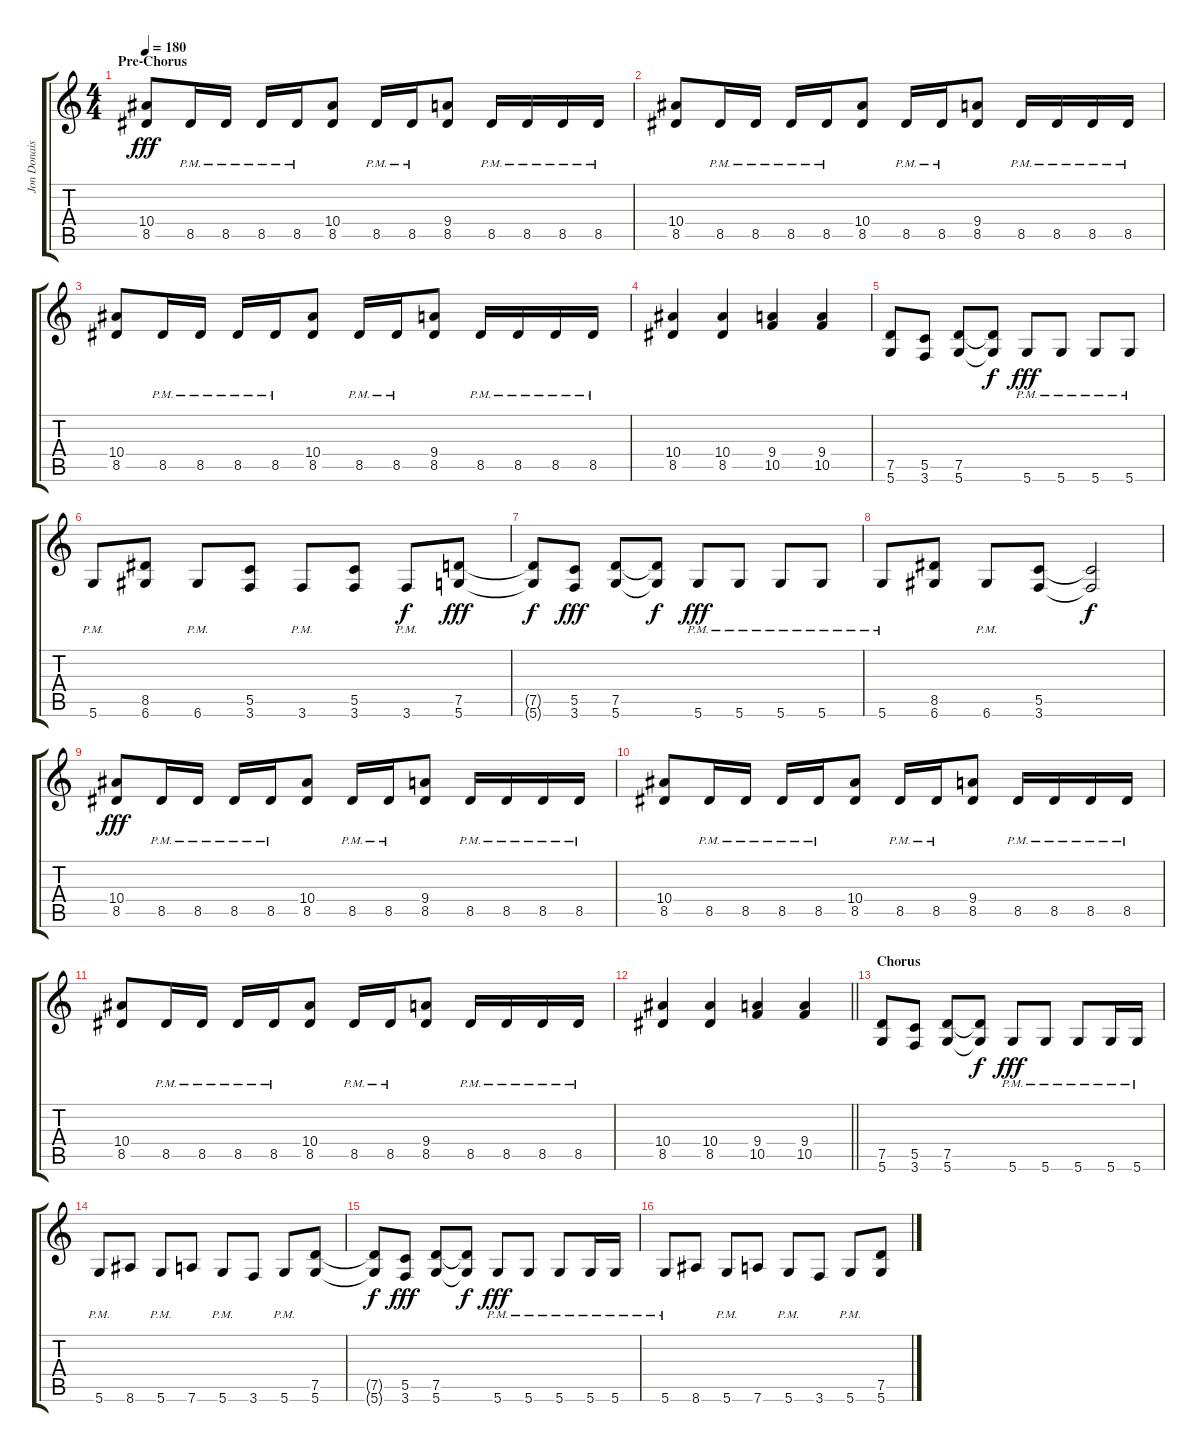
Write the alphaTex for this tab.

\track ("Jon Donais" "Jon Donais") {instrument distortionguitar}
\staff {score tabs}
\tuning (D4 A3 F3 C3 G2 D2) {hide}
\ts (4 4)
\section ("" "Pre-Chorus")
\tempo 180
\clef g2
\ks c
(10.4 8.5).8{dy fff} 8.5{pm}.16 8.5{pm}.16 8.5{pm}.16 8.5{pm}.16 (10.4 8.5).8 8.5{pm}.16 8.5{pm}.16 (9.4 8.5).8 8.5{pm}.16 8.5{pm}.16 8.5{pm}.16 8.5{pm}.16 |
(10.4 8.5).8 8.5{pm}.16 8.5{pm}.16 8.5{pm}.16 8.5{pm}.16 (10.4 8.5).8 8.5{pm}.16 8.5{pm}.16 (9.4 8.5).8 8.5{pm}.16 8.5{pm}.16 8.5{pm}.16 8.5{pm}.16 |
(10.4 8.5).8 8.5{pm}.16 8.5{pm}.16 8.5{pm}.16 8.5{pm}.16 (10.4 8.5).8 8.5{pm}.16 8.5{pm}.16 (9.4 8.5).8 8.5{pm}.16 8.5{pm}.16 8.5{pm}.16 8.5{pm}.16 |
(10.4 8.5).4 (10.4 8.5).4 (9.4 10.5).4 (9.4 10.5).4 |
(7.5 5.6).8 (5.5 3.6).8 (7.5 5.6).8 (7.5{t} 5.6{t}).8{dy f} 5.6{pm}.8{dy fff} 5.6{pm}.8 5.6{pm}.8 5.6{pm}.8 |
5.6{pm}.8 (8.5 6.6).8 6.6{pm}.8 (5.5 3.6).8 3.6{pm}.8 (5.5 3.6).8 3.6{pm}.8{dy f} (7.5 5.6).8{dy fff} |
(7.5{t} 5.6{t}).8{dy f} (5.5 3.6).8{dy fff} (7.5 5.6).8 (7.5{t} 5.6{t}).8{dy f} 5.6{pm}.8{dy fff} 5.6{pm}.8 5.6{pm}.8 5.6{pm}.8 |
5.6{pm}.8 (8.5 6.6).8 6.6{pm}.8 (5.5 3.6).8 (5.5{t} 3.6{t}).2{dy f} |
(10.4 8.5).8{dy fff} 8.5{pm}.16 8.5{pm}.16 8.5{pm}.16 8.5{pm}.16 (10.4 8.5).8 8.5{pm}.16 8.5{pm}.16 (9.4 8.5).8 8.5{pm}.16 8.5{pm}.16 8.5{pm}.16 8.5{pm}.16 |
(10.4 8.5).8 8.5{pm}.16 8.5{pm}.16 8.5{pm}.16 8.5{pm}.16 (10.4 8.5).8 8.5{pm}.16 8.5{pm}.16 (9.4 8.5).8 8.5{pm}.16 8.5{pm}.16 8.5{pm}.16 8.5{pm}.16 |
(10.4 8.5).8 8.5{pm}.16 8.5{pm}.16 8.5{pm}.16 8.5{pm}.16 (10.4 8.5).8 8.5{pm}.16 8.5{pm}.16 (9.4 8.5).8 8.5{pm}.16 8.5{pm}.16 8.5{pm}.16 8.5{pm}.16 |
\barLineRight lightlight
(10.4 8.5).4 (10.4 8.5).4 (9.4 10.5).4 (9.4 10.5).4 |
\section ("" "Chorus")
(7.5 5.6).8 (5.5 3.6).8 (7.5 5.6).8 (7.5{t} 5.6{t}).8{dy f} 5.6{pm}.8{dy fff} 5.6{pm}.8 5.6{pm}.8 5.6{pm}.16 5.6{pm}.16 |
5.6{pm}.8 8.6.8 5.6{pm}.8 7.6.8 5.6{pm}.8 3.6.8 5.6{pm}.8 (7.5 5.6).8 |
(7.5{t} 5.6{t}).8{dy f} (5.5 3.6).8{dy fff} (7.5 5.6).8 (7.5{t} 5.6{t}).8{dy f} 5.6{pm}.8{dy fff} 5.6{pm}.8 5.6{pm}.8 5.6{pm}.16 5.6{pm}.16 |
5.6{pm}.8 8.6.8 5.6{pm}.8 7.6.8 5.6{pm}.8 3.6.8 5.6{pm}.8 (7.5 5.6).8
